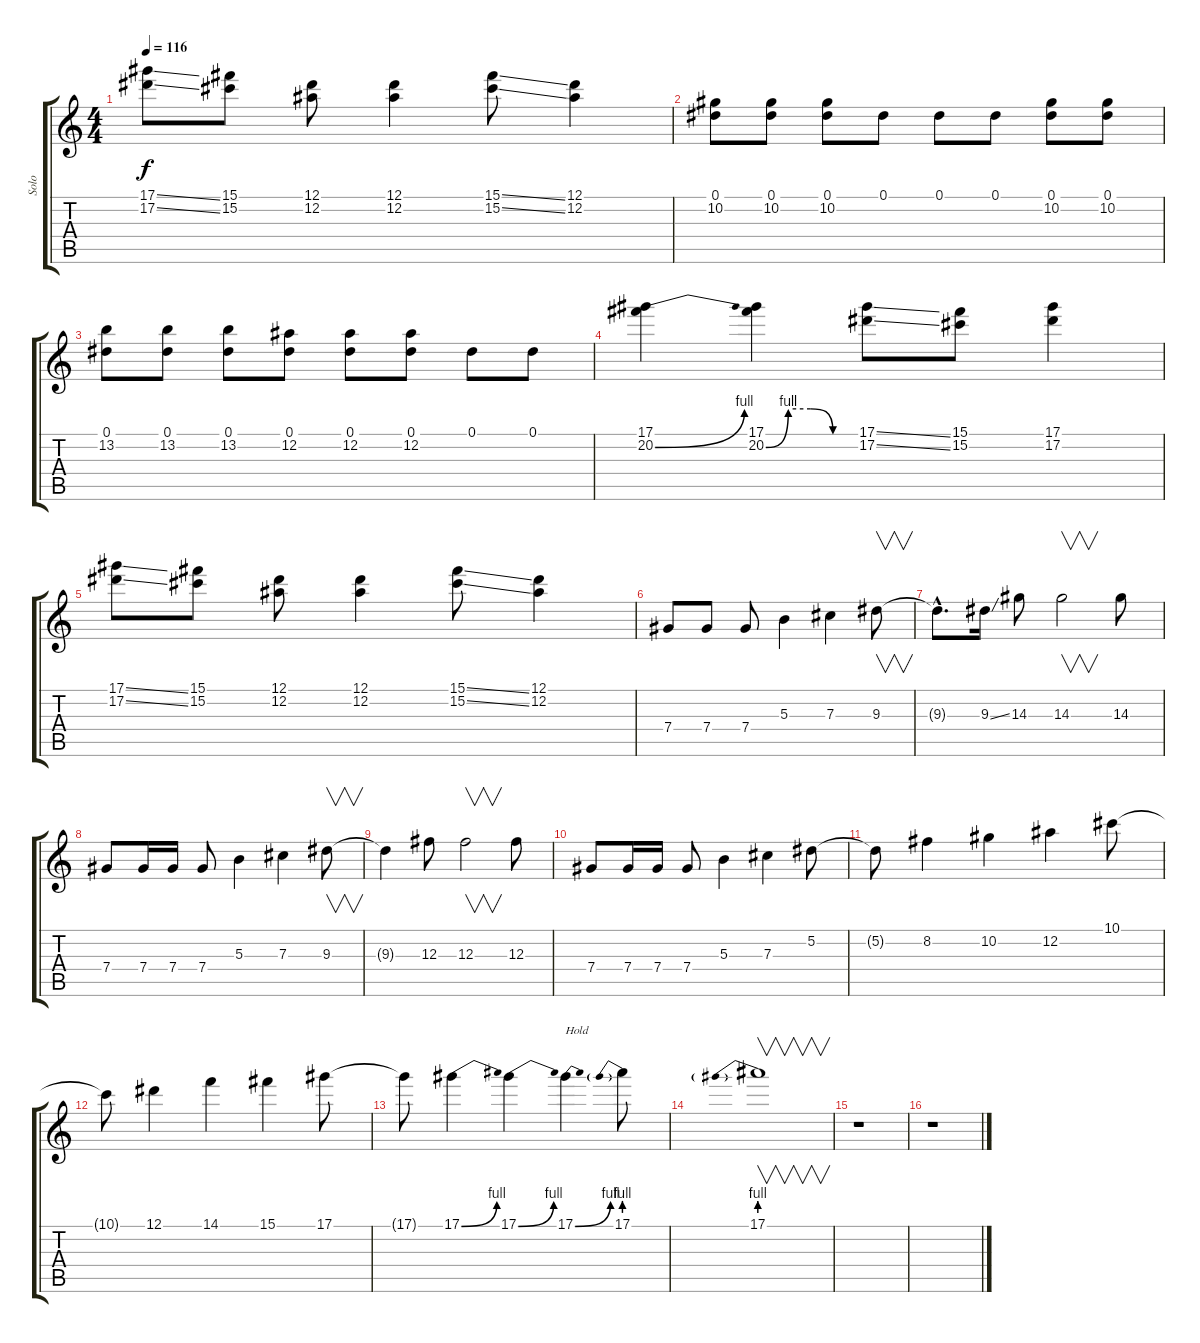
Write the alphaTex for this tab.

\track ("Solo" "Solo") {instrument overdrivenguitar}
\staff {score tabs}
\tuning (Eb4 Bb3 Gb3 Db3 Ab2 Eb2) {hide}
\ts (4 4)
\tempo 116
\clef g2
\ks c
(17.1{ss} 17.2{ss}).8{dy f} (15.1 15.2).8 (12.1 12.2).8 (12.1 12.2).4 (15.1{ss} 15.2{ss}).8 (12.1 12.2).4 |
(0.1 10.2).8 (0.1 10.2).8 (0.1 10.2).8 0.1.8 0.1.8 0.1.8 (0.1 10.2).8 (0.1 10.2).8 |
(0.1 13.2).8 (0.1 13.2).8 (0.1 13.2).8 (0.1 12.2).8 (0.1 12.2).8 (0.1 12.2).8 0.1.8 0.1.8 |
(17.1 20.2{be (bend 0 0 60 4)}).4 (17.1 20.2{be (custom 0 0 15 4 30 4 45 0 60 0)}).4 (17.1{ss} 17.2{ss}).8 (15.1 15.2).8 (17.1 17.2).4 |
(17.1{ss} 17.2{ss}).8 (15.1 15.2).8 (12.1 12.2).8 (12.1 12.2).4 (15.1{ss} 15.2{ss}).8 (12.1 12.2).4 |
7.4.8 7.4.8 7.4.8 5.3.4 7.3.4 9.3.8{v} |
9.3{hac t}.8{d} 9.3{ss}.16 14.3.8 14.3.2{v} 14.3.8 |
7.4.8 7.4.16 7.4.16 7.4.8 5.3.4 7.3.4 9.3.8{v} |
9.3{t}.4 12.3.8 12.3.2{v} 12.3.8 |
7.4.8 7.4.16 7.4.16 7.4.8 5.3.4 7.3.4 5.2.8 |
5.2{t}.8 8.2.4 10.2.4 12.2.4 10.1.8 |
10.1{t}.8 12.1.4 14.1.4 15.1.4 17.1.8 |
17.1{t}.8 17.1{be (bend 0 0 60 4)}.4 17.1{be (bend 0 0 60 4)}.4 17.1{be (bend 0 0 60 4)}.4{txt "Hold"} 17.1{be (prebend 0 4 60 4)}.8 |
17.1{be (prebend 0 4 60 4)}.1{v} |
r.1 |
r.1
